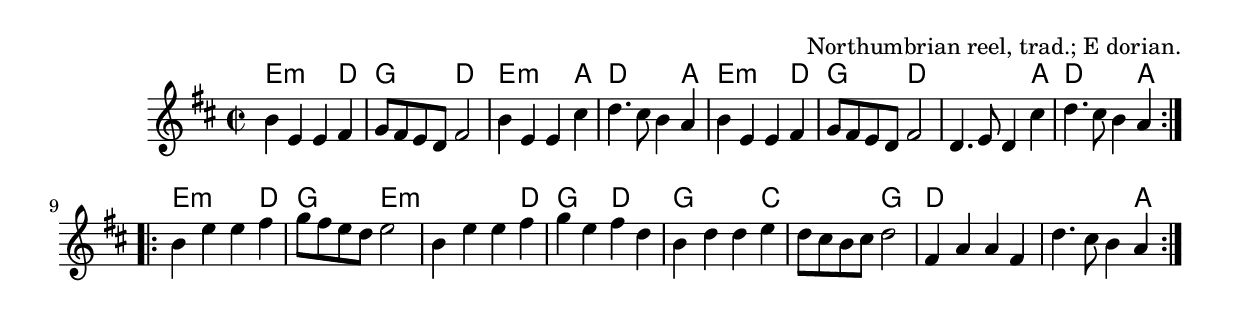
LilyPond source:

\version "2.18.2"
\include "util.ly"

\tocItem \markup "Dear Tobacco"

\score {
  <<
    \relative b' {
      \time 2/2
      \key e \dorian

      \repeat volta 2 {
        b4 e, e fis |
        g8 fis e d fis2 |
        b4 e, e cis' |
        d4. cis8 b4 a |

        b4 e, e fis |
        g8 fis e d fis2 |
        d4. e8 d4 cis' |
        d4. cis8 b4 a |
      }
      \break

      \repeat volta 2 {
        b4 e e fis |
        g8 fis e d e2 |
        b4 e e fis |
        g e fis d |

        b4 d d e |
        d8 cis b cis d2 |
        fis,4 a a fis |
        d'4. cis8 b4 a |
      }
    }

    \chords {
      \time 2/2
      \set chordChanges = ##t

      \transpose c' c {
        \repeat volta 2 {
          e2.:m d4 | g2 d2 | e2.:m a4 | d2. a4 |
          e2.:m d4 | g2 d2 | d2. a4 | d2. a4 |
        }
        \repeat volta 2 {
          e2.:m d4 | g2 e2:m | e2.:m d4 | g2 d2 |
          g2. c4 | c2 g2 | d1 d2. a4 |
        }
      }
    }
  >>

  \header {
    title = "Dear Tobacco"
    opus = "Northumbrian reel, trad.; E dorian."
  }
  \layout{}
  \midi{ \tempo 4 = 240 }
}

